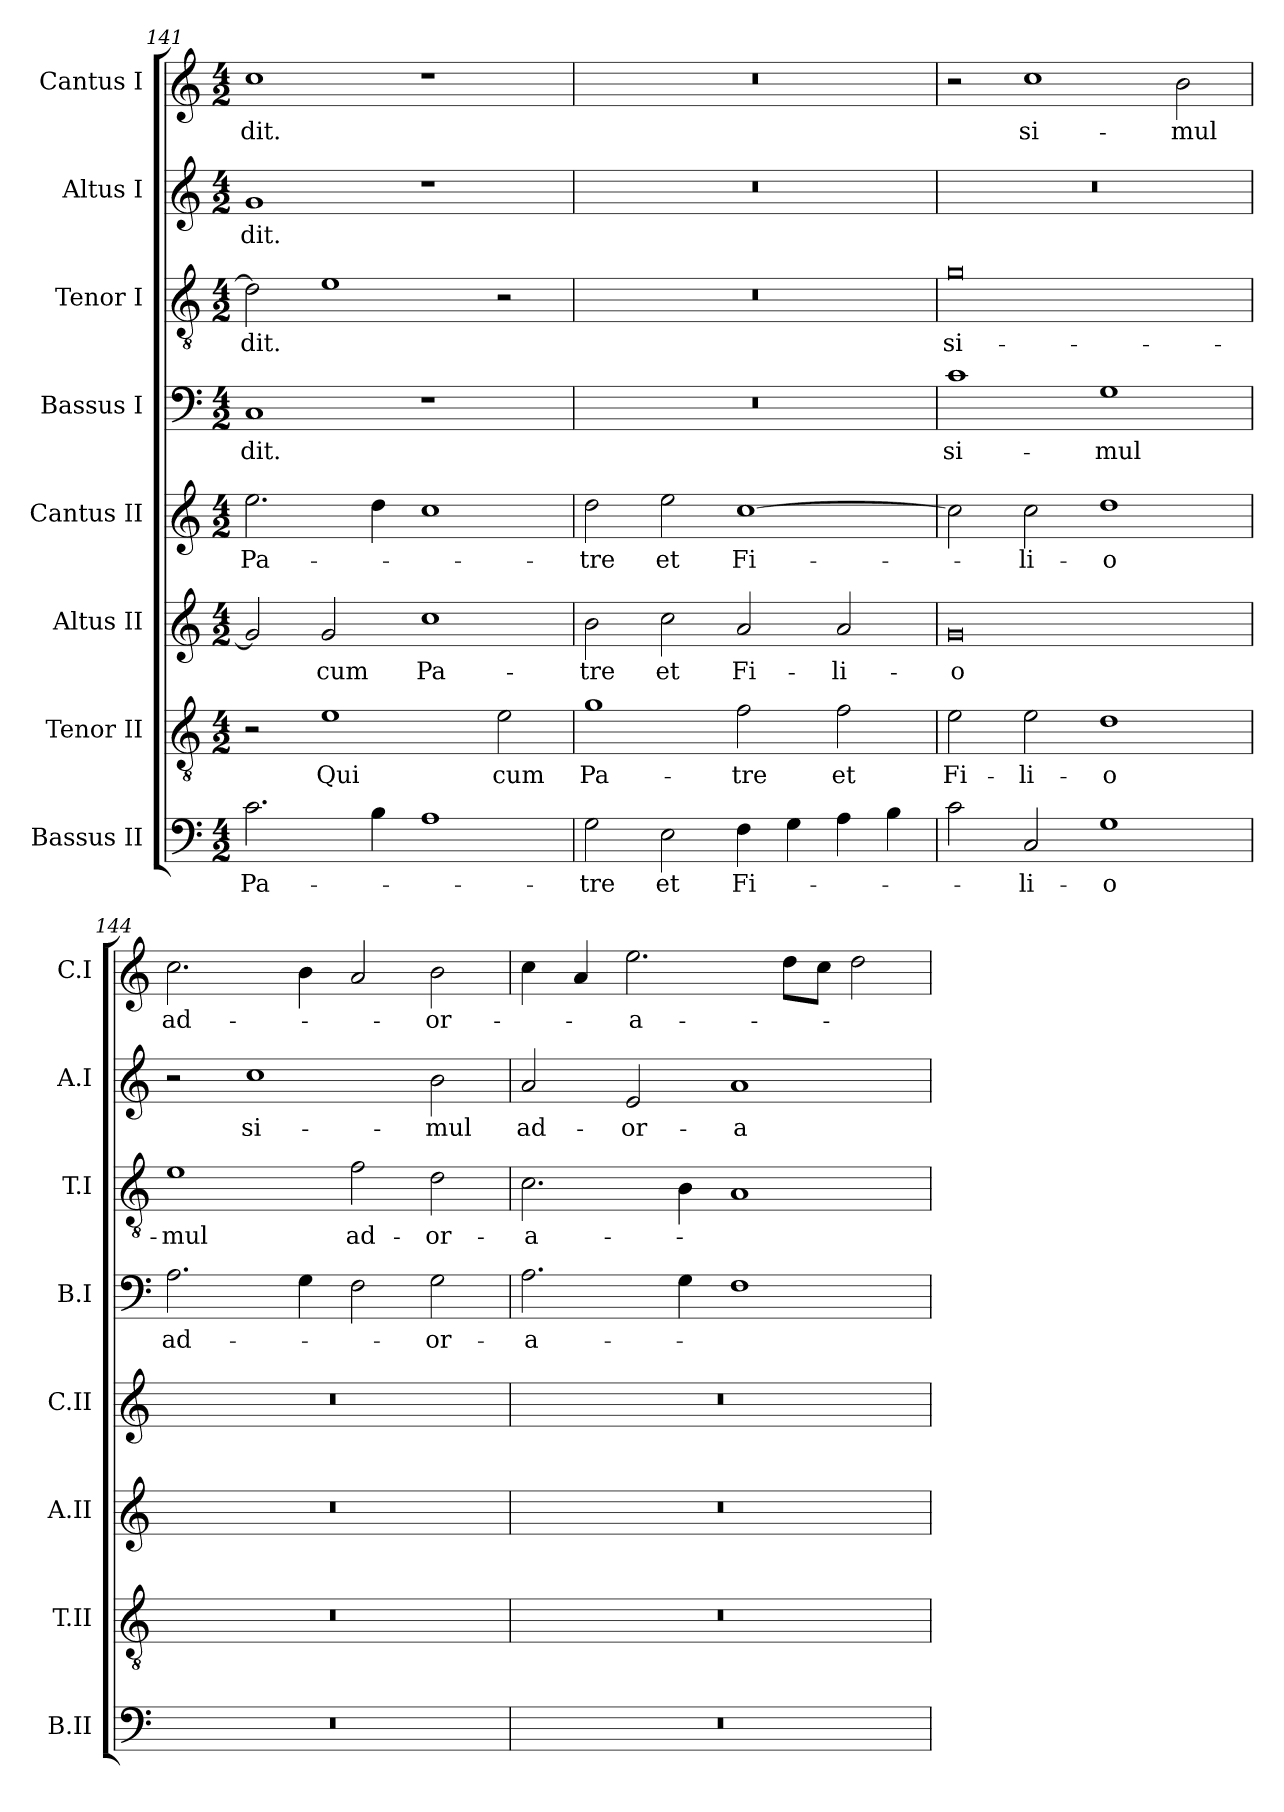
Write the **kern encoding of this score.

**kern	**text	**kern	**text	**kern	**text	**kern	**text	**kern	**text	**kern	**text	**kern	**text	**kern	**text
*part8	*part8	*part7	*part7	*part6	*part6	*part5	*part5	*part4	*part4	*part3	*part3	*part2	*part2	*part1	*part1
*staff8	*staff8	*staff7	*staff7	*staff6	*staff6	*staff5	*staff5	*staff4	*staff4	*staff3	*staff3	*staff2	*staff2	*staff1	*staff1
*I"Bassus II	*	*I"Tenor II	*	*I"Altus II	*	*I"Cantus II	*	*I"Bassus I	*	*I"Tenor I	*	*I"Altus I	*	*I"Cantus I	*
*I'B.II	*	*I'T.II	*	*I'A.II	*	*I'C.II	*	*I'B.I	*	*I'T.I	*	*I'A.I	*	*I'C.I	*
*clefF4	*	*clefGv2	*	*clefG2	*	*clefG2	*	*clefF4	*	*clefGv2	*	*clefG2	*	*clefG2	*
*	*	*ITrd7c12	*	*	*	*	*	*	*	*ITrd7c12	*	*	*	*	*
*k[]	*	*k[]	*	*k[]	*	*k[]	*	*k[]	*	*k[]	*	*k[]	*	*k[]	*
*C:	*	*C:	*	*C:	*	*C:	*	*C:	*	*C:	*	*C:	*	*C:	*
*M4/2	*	*M4/2	*	*M4/2	*	*M4/2	*	*M4/2	*	*M4/2	*	*M4/2	*	*M4/2	*
=141	=141	=141	=141	=141	=141	=141	=141	=141	=141	=141	=141	=141	=141	=141	=141
2.c\	Pa-	2r	.	2g/]	.	2.ee\	Pa-	1C/	-dit.	2D\]	-dit.	1g/	-dit.	1cc\	-dit.
.	.	1E\	Qui	2g/	cum	.	.	.	.	1E\	.	.	.	.	.
4B\	.	.	.	.	.	4dd\	.	.	.	.	.	.	.	.	.
1A\	.	.	.	1cc\	Pa-	1cc\	.	1r	.	.	.	1r	.	1r	.
.	.	2E\	cum	.	.	.	.	.	.	2r	.	.	.	.	.
=142	=142	=142	=142	=142	=142	=142	=142	=142	=142	=142	=142	=142	=142	=142	=142
2G\	-tre	1G\	Pa-	2b\	-tre	2dd\	-tre	0r	.	0r	.	0r	.	0r	.
2E\	et	.	.	2cc\	et	2ee\	et	.	.	.	.	.	.	.	.
4F\	Fi-	2F\	-tre	2a/	Fi-	[1cc\	Fi-	.	.	.	.	.	.	.	.
4G\	.	.	.	.	.	.	.	.	.	.	.	.	.	.	.
4A\	.	2F\	et	2a/	-li-	.	.	.	.	.	.	.	.	.	.
4B\	.	.	.	.	.	.	.	.	.	.	.	.	.	.	.
=143	=143	=143	=143	=143	=143	=143	=143	=143	=143	=143	=143	=143	=143	=143	=143
2c\	.	2E\	Fi-	0g/	-o	2cc\]	.	1c\	si-	0G\	si-	0r	.	2r	.
2C/	-li-	2E\	-li-	.	.	2cc\	-li-	.	.	.	.	.	.	1cc\	si-
1G\	-o	1D\	-o	.	.	1dd\	-o	1G\	-mul	.	.	.	.	.	.
.	.	.	.	.	.	.	.	.	.	.	.	.	.	2b\	-mul
=144	=144	=144	=144	=144	=144	=144	=144	=144	=144	=144	=144	=144	=144	=144	=144
0r	.	0r	.	0r	.	0r	.	2.A\	ad-	1E\	-mul	2r	.	2.cc\	ad-
.	.	.	.	.	.	.	.	.	.	.	.	1cc\	si-	.	.
.	.	.	.	.	.	.	.	4G\	.	.	.	.	.	4b\	.
.	.	.	.	.	.	.	.	2F\	.	2F\	ad-	.	.	2a/	.
.	.	.	.	.	.	.	.	2G\	-or-	2D\	-or-	2b\	-mul	2b\	-or-
=145	=145	=145	=145	=145	=145	=145	=145	=145	=145	=145	=145	=145	=145	=145	=145
0r	.	0r	.	0r	.	0r	.	2.A\	-a-	2.C\	-a-	2a/	ad-	4cc\	.
.	.	.	.	.	.	.	.	.	.	.	.	.	.	4a/	.
.	.	.	.	.	.	.	.	.	.	.	.	2e/	-or-	2.ee\	-a-
.	.	.	.	.	.	.	.	4G\	.	4BB\	.	.	.	.	.
.	.	.	.	.	.	.	.	1F\	.	1AA/	.	1a/	-a-	.	.
.	.	.	.	.	.	.	.	.	.	.	.	.	.	8dd\L	.
.	.	.	.	.	.	.	.	.	.	.	.	.	.	8cc\J	.
.	.	.	.	.	.	.	.	.	.	.	.	.	.	2dd\	.
=	=	=	=	=	=	=	=	=	=	=	=	=	=	=	=
*-	*-	*-	*-	*-	*-	*-	*-	*-	*-	*-	*-	*-	*-	*-	*-
